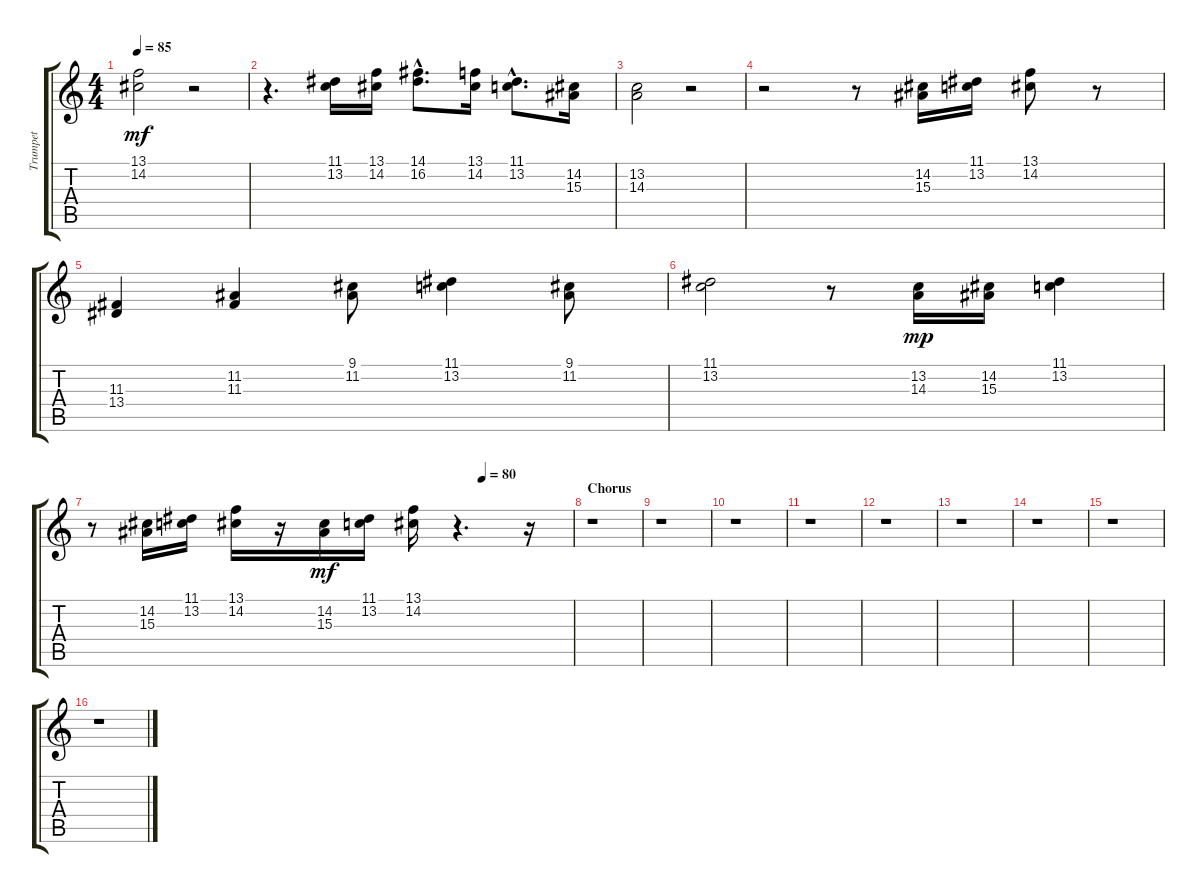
\track ("Trumpet" "Trumpet") {instrument trumpet}
\staff {score tabs}
\tuning (E4 B3 G3 D3 A2 E2) {hide}
\ts (4 4)
\tempo 85
\clef g2
\ks c
(13.1 14.2).2{dy mf} r.2 |
r.4{d} (11.1 13.2).16 (13.1 14.2).16 (14.1{hac} 16.2{hac}).8{d} (13.1 14.2).16 (11.1{hac} 13.2{hac}).8{d} (14.2 15.3).16 |
(13.2 14.3).2 r.2 |
r.2 r.8 (14.2 15.3).16 (11.1 13.2).16 (13.1 14.2).8 r.8 |
(11.3 13.4).4 (11.2 11.3).4 (9.1 11.2).8 (11.1 13.2).4 (9.1 11.2).8 |
(11.1 13.2).2 r.8 (13.2 14.3).16{dy mp} (14.2 15.3).16 (11.1 13.2).4 |
\tempo (80 0.8125)
r.8 (14.2 15.3).16 (11.1 13.2).16 (13.1 14.2).16 r.16 (14.2 15.3).16{dy mf} (11.1 13.2).16 (13.1 14.2).16 r.4{d} r.16 |
\section ("" "Chorus")
r.1 |
r.1 |
r.1 |
r.1 |
r.1 |
r.1 |
r.1 |
r.1 |
r.1
